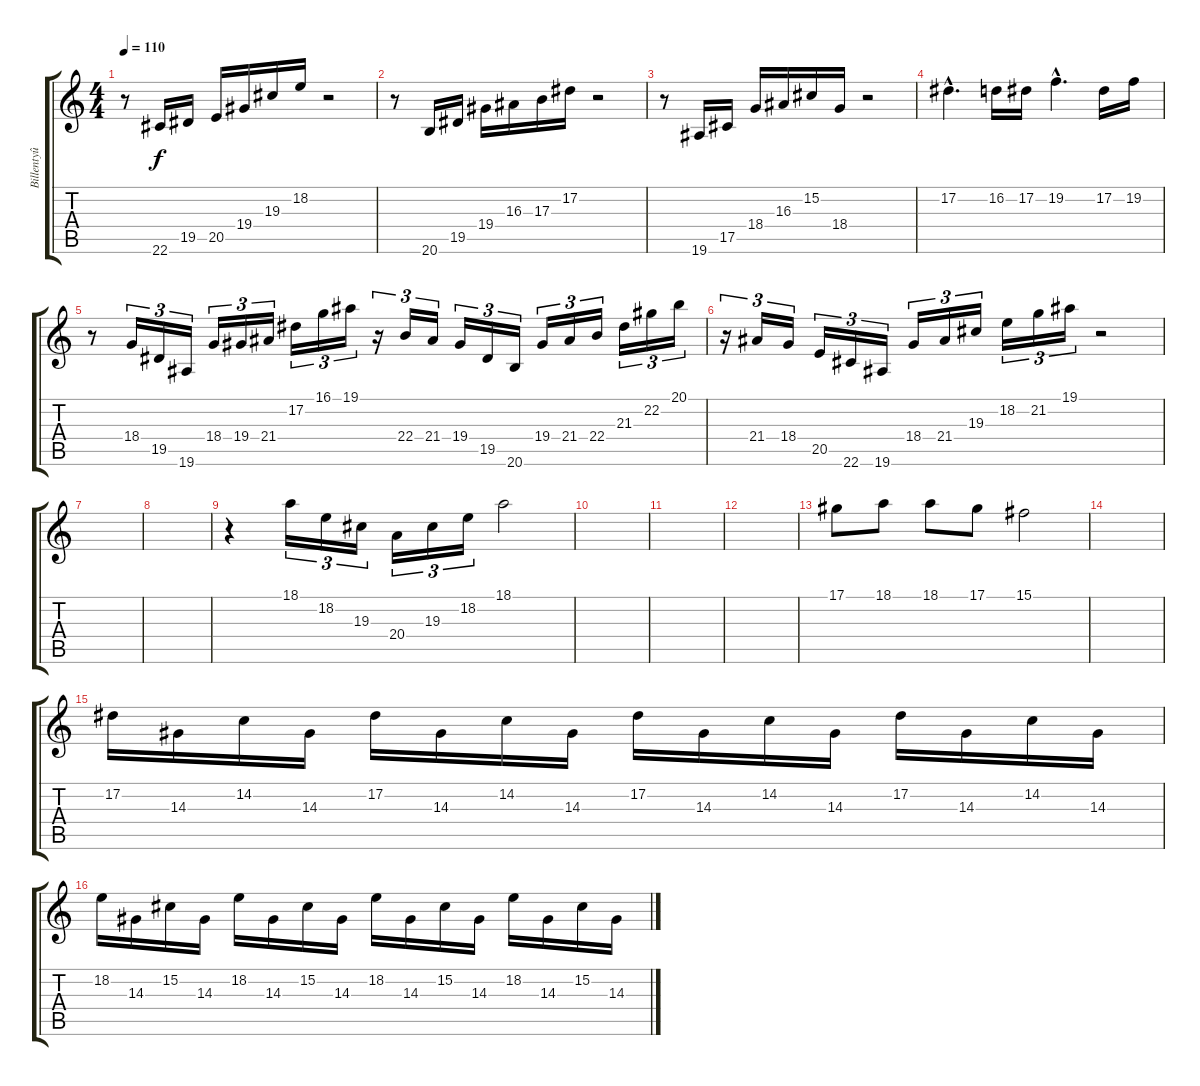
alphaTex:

\track ("Billentyû" "Billentyû") {instrument clavinet}
\staff {score tabs}
\tuning (Eb4 Bb3 Gb3 Db3 Ab2 Eb2) {hide}
\ts (4 4)
\tempo 110
\clef g2
\ks c
r.8{dy f instrument clavinet} 22.6.16 19.5.16 20.5.16 19.4.16 19.3.16 18.2.16 r.2 |
r.8 20.6.16 19.5.16 19.4.16 16.3.16 17.3.16 17.2.16 r.2 |
r.8 19.6.16 17.5.16 18.4.16 16.3.16 15.2.16 18.4.16 r.2 |
17.2{hac}.4{d instrument lead1square} 16.2.16 17.2.16 19.2{hac}.4{d} 17.2.16 19.2.16 |
r.8{instrument clavinet} 18.4.16{tu (3 2)} 19.5.16{tu (3 2)} 19.6.16{tu (3 2)} 18.4.16{tu (3 2)} 19.4.16{tu (3 2)} 21.4.16{tu (3 2)} 17.2.16{tu (3 2)} 16.1.16{tu (3 2)} 19.1.16{tu (3 2)} r.16{tu (3 2)} 22.4.16{tu (3 2)} 21.4.16{tu (3 2)} 19.4.16{tu (3 2)} 19.5.16{tu (3 2)} 20.6.16{tu (3 2)} 19.4.16{tu (3 2)} 21.4.16{tu (3 2)} 22.4.16{tu (3 2)} 21.3.16{tu (3 2)} 22.2.16{tu (3 2)} 20.1.16{tu (3 2)} |
r.16{tu (3 2)} 21.4.16{tu (3 2)} 18.4.16{tu (3 2)} 20.5.16{tu (3 2)} 22.6.16{tu (3 2)} 19.6.16{tu (3 2)} 18.4.16{tu (3 2)} 21.4.16{tu (3 2)} 19.3.16{tu (3 2)} 18.2.16{tu (3 2)} 21.2.16{tu (3 2)} 19.1.16{tu (3 2)} r.2 |
|
|
r.4{instrument lead1square} 18.1.16{tu (3 2) balance 0} 18.2.16{tu (3 2) balance 6} 19.3.16{tu (3 2) balance 10} 20.4.16{tu (3 2) balance 16} 19.3.16{tu (3 2) balance 8} 18.2.16{tu (3 2)} 18.1.2 |
|
|
|
17.1.8{instrument lead1square} 18.1.8 18.1.8 17.1.8 15.1.2 |
|
17.2.16{instrument clavinet} 14.3.16 14.2.16 14.3.16 17.2.16 14.3.16 14.2.16 14.3.16 17.2.16 14.3.16 14.2.16 14.3.16 17.2.16 14.3.16 14.2.16 14.3.16 |
18.2.16 14.3.16 15.2.16 14.3.16 18.2.16 14.3.16 15.2.16 14.3.16 18.2.16 14.3.16 15.2.16 14.3.16 18.2.16 14.3.16 15.2.16 14.3.16
